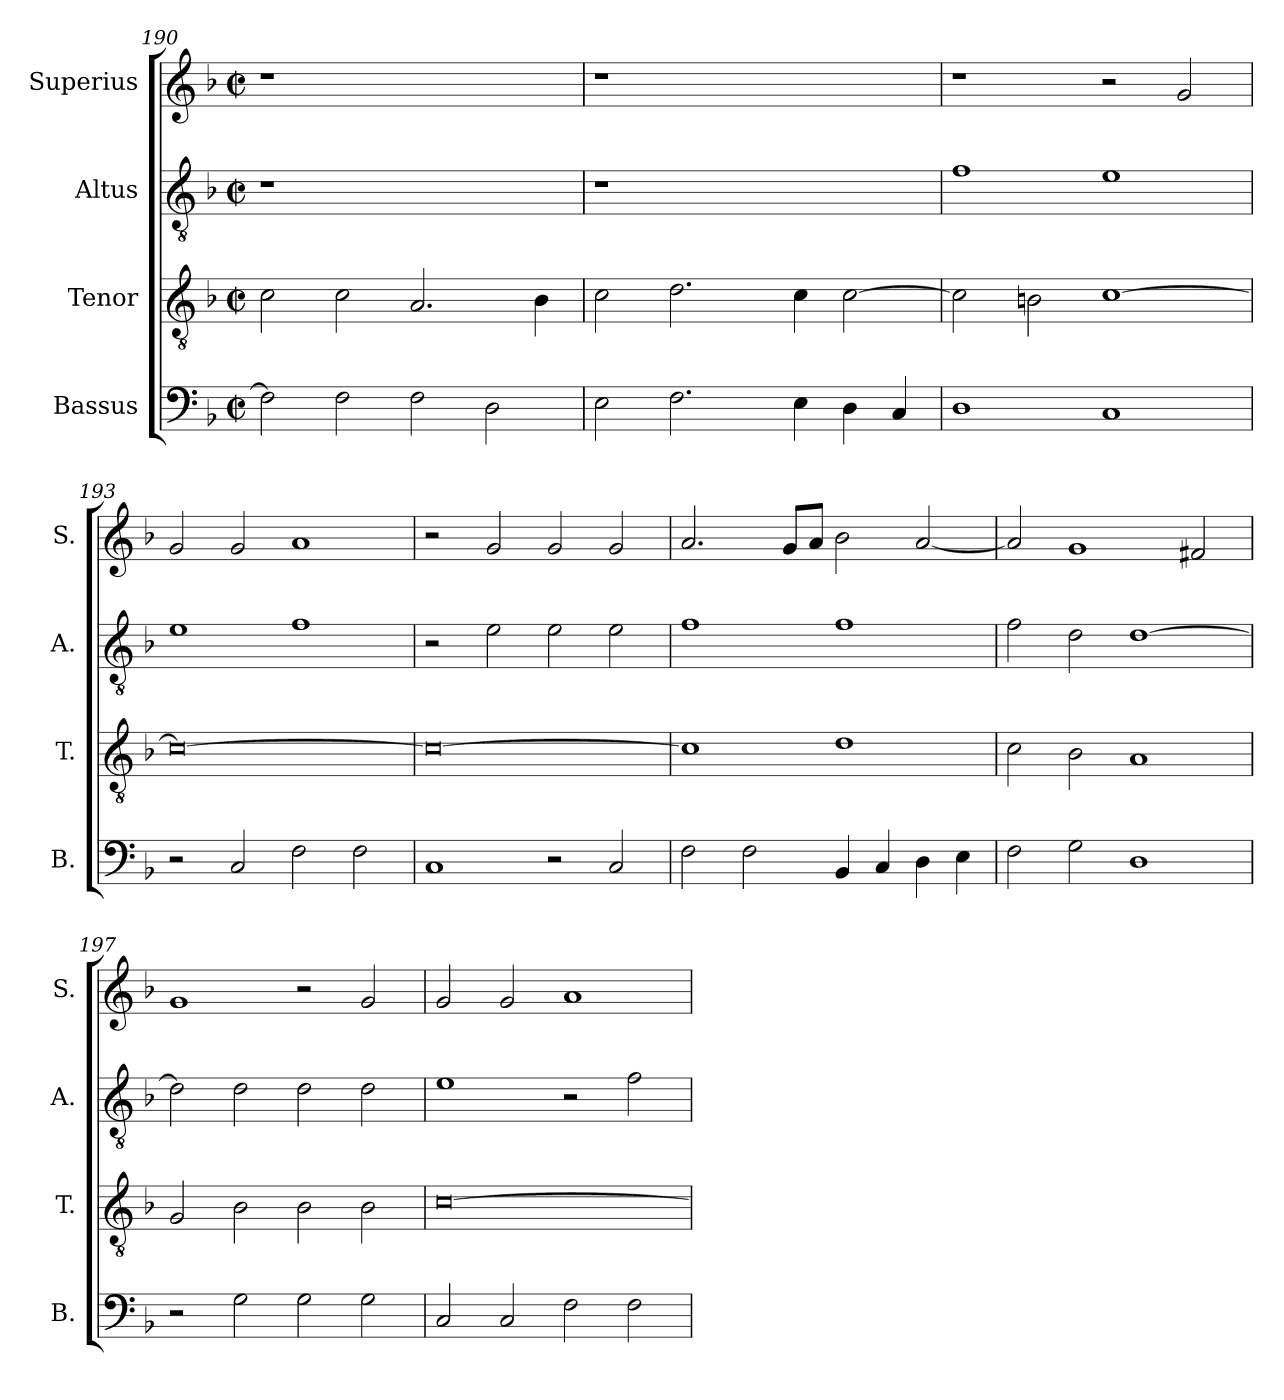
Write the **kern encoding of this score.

**kern	**kern	**kern	**kern
*part4	*part3	*part2	*part1
*staff4	*staff3	*staff2	*staff1
*I"Bassus	*I"Tenor	*I"Altus	*I"Superius
*I'B.	*I'T.	*I'A.	*I'S.
*clefF4	*clefGv2	*clefGv2	*clefG2
*	*ITrd7c12	*ITrd7c12	*
*k[b-]	*k[b-]	*k[b-]	*k[b-]
*F:	*F:	*F:	*F:
*M2/2	*M2/2	*M2/2	*M2/2
*met(c|)	*met(c|)	*met(c|)	*met(c|)
=190	=190	=190	=190
!	!	!LO:N:vis=1	!LO:N:vis=1
2Fi\]	2Ci\	1r	1r
2Fi\	2Ci\	.	.
2Fi\	2.AAi/	1ryy	1ryy
2Di\	.	.	.
.	4BB-i\	.	.
=191	=191	=191	=191
!	!	!LO:N:vis=1	!LO:N:vis=1
2Ei\	2Ci\	1r	1r
2.Fi\	2.Di\	.	.
.	.	1ryy	1ryy
4Ei\	4Ci\	.	.
4Di\	[>2Ci\	.	.
4Ci/	.	.	.
!!LO:PB:g=z
=192	=192	=192	=192
1Di	2Ci\]	1Fi	1r
.	2BBni\	.	.
1Ci	[>1Ci	1Ei	2r
.	.	.	2gi/
=193	=193	=193	=193
2r	0Ci_>	1Ei	2gi/
2Ci/	.	.	2gi/
2Fi\	.	1Fi	1ai
2Fi\	.	.	.
=194	=194	=194	=194
1Ci	0Ci_>	2r	2r
.	.	2Ei\	2gi/
2r	.	2Ei\	2gi/
2Ci/	.	2Ei\	2gi/
=195	=195	=195	=195
2Fi\	1Ci]	1Fi	2.ai/
2Fi\	.	.	.
.	.	.	8gi/L
.	.	.	8ai/J
4BB-i/	1Di	1Fi	2b-i\
4Ci/	.	.	.
4Di\	.	.	[<2ai/
4Ei\	.	.	.
=196	=196	=196	=196
2Fi\	2Ci\	2Fi\	2ai/]
2Gi\	2BB-i\	2Di\	1gi
1Di	1AAi	[>1Di	.
.	.	.	2f#Xi/
!!LO:LB:g=z
=197	=197	=197	=197
2r	2GGi/	2Di\]	1gi
2Gi\	2BB-i\	2Di\	.
2Gi\	2BB-i\	2Di\	2r
2Gi\	2BB-i\	2Di\	2gi/
=198	=198	=198	=198
2Ci/	[>0Ci	1Ei	2gi/
2Ci/	.	.	2gi/
2Fi\	.	2r	1ai
2Fi\	.	2Fi\	.
=	=	=	=
*-	*-	*-	*-
